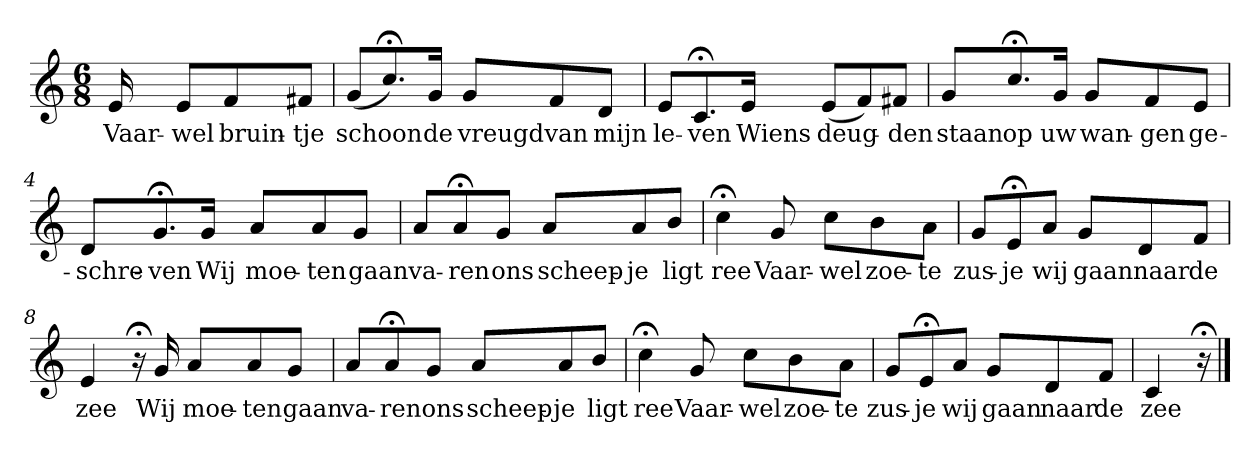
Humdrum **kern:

**kern	**text
*part1	*part1
*staff1	*staff1
*k[]	*
*C:	*
*M6/8	*
*MM120	*
=	=
16e	Vaar-
8eL	-wel
8f	bruin-
8f#XJ	-tje
=1	=1
(8gL	schoon
8.cc;<)	.
16gJk	de
8gL	vreugd
8f	van
8dJ	mijn
=2	=2
8eL	le-
8.c;<	-ven
16eJk	Wiens
(8eL	deug-
8f)	.
8f#XJ	-den
=3	=3
8gL	staan
8.cc;<	op
16gJk	uw
8gL	wan-
8f	-gen
8eJ	ge-
=4	=4
8dL	-schre-
8.g;<	-ven
16gJk	Wij
8aL	moe-
8a	-ten
8gJ	gaan
=5	=5
8aL	va-
8a;<	-ren
8gJ	ons
8aL	scheep-
8a	-je
8bJ	ligt
=6	=6
4cc;<	ree
8g	Vaar-
8ccL	-wel
8b	zoe-
8aJ	-te
=7	=7
8gL	zus-
8e;<	-je
8aJ	wij
8gL	gaan
8d	naar
8fJ	de
=8	=8
4e	zee
16r;<	.
16g	Wij
8aL	moe-
8a	-ten
8gJ	gaan
=9	=9
8aL	va-
8a;<	-ren
8gJ	ons
8aL	scheep-
8a	-je
8bJ	ligt
=10	=10
4cc;<	ree
8g	Vaar-
8ccL	-wel
8b	zoe-
8aJ	-te
=11	=11
8gL	zus-
8e;<	-je
8aJ	wij
8gL	gaan
8d	naar
8fJ	de
=12	=12
4c	zee
16r;<	.
==	==
*-	*-
